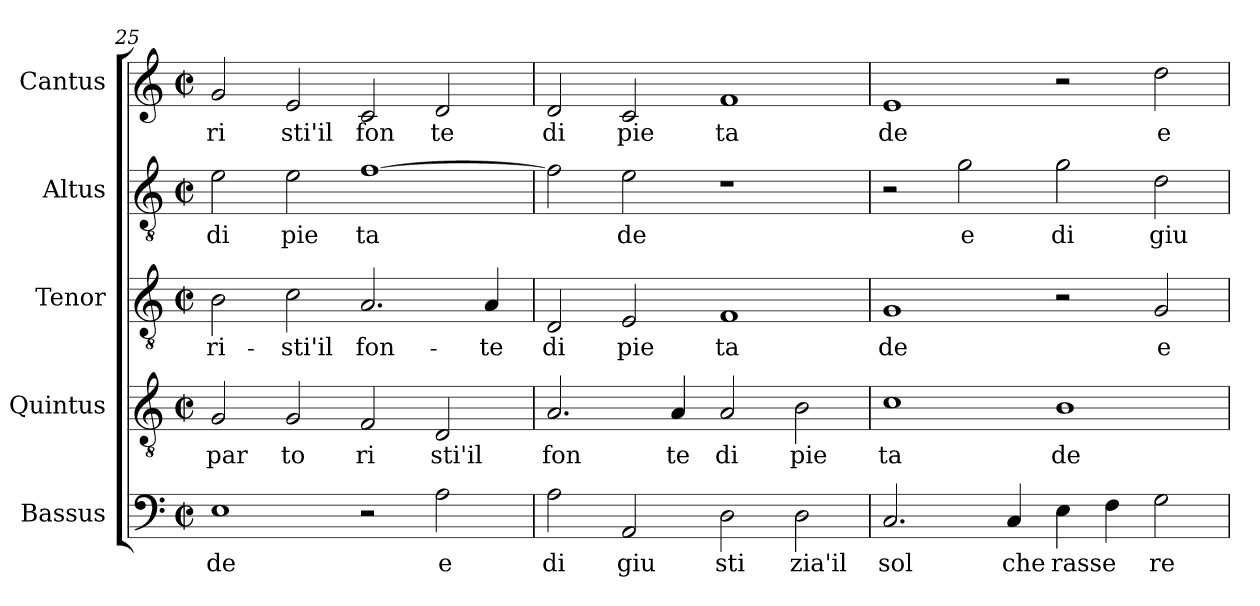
**kern	**text	**kern	**text	**kern	**text	**kern	**text	**kern	**text
*part5	*part5	*part4	*part4	*part3	*part3	*part2	*part2	*part1	*part1
*staff5	*staff5	*staff4	*staff4	*staff3	*staff3	*staff2	*staff2	*staff1	*staff1
*I"Bassus	*	*I"Quintus	*	*I"Tenor	*	*I"Altus	*	*I"Cantus	*
*clefF4	*	*clefGv2	*	*clefGv2	*	*clefGv2	*	*clefG2	*
*k[]	*	*k[]	*	*k[]	*	*k[]	*	*k[]	*
*C:	*	*C:	*	*C:	*	*C:	*	*C:	*
*M2/2	*	*M2/2	*	*M2/2	*	*M2/2	*	*M2/2	*
*met(c|)	*	*met(c|)	*	*met(c|)	*	*met(c|)	*	*met(c|)	*
=25	=25	=25	=25	=25	=25	=25	=25	=25	=25
!	!LO:LY:b:cj	!	!LO:LY:b	!	!LO:LY:b	!	!LO:LY:b:cj	!	!LO:LY:b
1E	de	2G/	par	2B\	-ri-	2e\	di	2g/	ri
!	!	!	!LO:LY:b	!	!LO:LY:b	!	!LO:LY:b:cj	!	!LO:LY:b
.	.	2G/	to	2c\	-sti'il	2e\	pie	2e/	sti'il
!	!	!	!LO:LY:b	!	!LO:LY:b	!	!LO:LY:b:cj	!	!LO:LY:b
2r	.	2F/	ri	2.A/	fon-	[<1f	ta	2c/	fon
!	!LO:LY:b:cj	!	!LO:LY:b	!	!	!	!	!	!LO:LY:b
2A\	e	2D/	sti'il	.	.	.	.	2d/	te
!	!	!	!	!	!LO:LY:b	!	!	!	!
.	.	.	.	4A/	-te	.	.	.	.
!!LO:LB:g=z
=26	=26	=26	=26	=26	=26	=26	=26	=26	=26
!	!LO:LY:b:cj	!	!LO:LY:b	!	!LO:LY:b	!	!LO:LY:b:cj	!	!LO:LY:b
2A\	di	2.A/	fon	2D/	di	2f\]	.	2d/	di
!	!LO:LY:b:cj	!	!	!	!LO:LY:b	!	!LO:LY:b:cj	!	!LO:LY:b
2AA/	giu	.	.	2E/	pie	2e\	de	2c/	pie
!	!	!	!LO:LY:b	!	!	!	!	!	!
.	.	4A/	te	.	.	.	.	.	.
!	!LO:LY:b:cj	!	!LO:LY:b	!	!LO:LY:b	!	!	!	!LO:LY:b
2D\	sti	2A/	di	1F	ta	1r	.	1f	ta
!	!LO:LY:b:cj	!	!LO:LY:b	!	!	!	!	!	!
2D\	zia'il	2B\	pie	.	.	.	.	.	.
=27	=27	=27	=27	=27	=27	=27	=27	=27	=27
!	!LO:LY:b:cj	!	!LO:LY:b	!	!LO:LY:b	!	!	!	!LO:LY:b
2.C/	sol	1c	ta	1G	de	2r	.	1e	de
!	!	!	!	!	!	!	!LO:LY:b:cj	!	!
.	.	.	.	.	.	2g\	e	.	.
!	!LO:LY:b:cj	!	!	!	!	!	!	!	!
4C/	che	.	.	.	.	.	.	.	.
!	!LO:LY:b:cj	!	!LO:LY:b	!	!	!	!LO:LY:b:cj	!	!
4E\	rasse	1B	de	2r	.	2g\	di	2r	.
!	!LO:LY:b:cj	!	!	!	!	!	!	!	!
4F\	.	.	.	.	.	.	.	.	.
!	!LO:LY:b:cj	!	!	!	!LO:LY:b	!	!LO:LY:b:cj	!	!LO:LY:b
2G\	re	.	.	2G/	e	2d\	giu	2dd\	e
=	=	=	=	=	=	=	=	=	=
*-	*-	*-	*-	*-	*-	*-	*-	*-	*-
